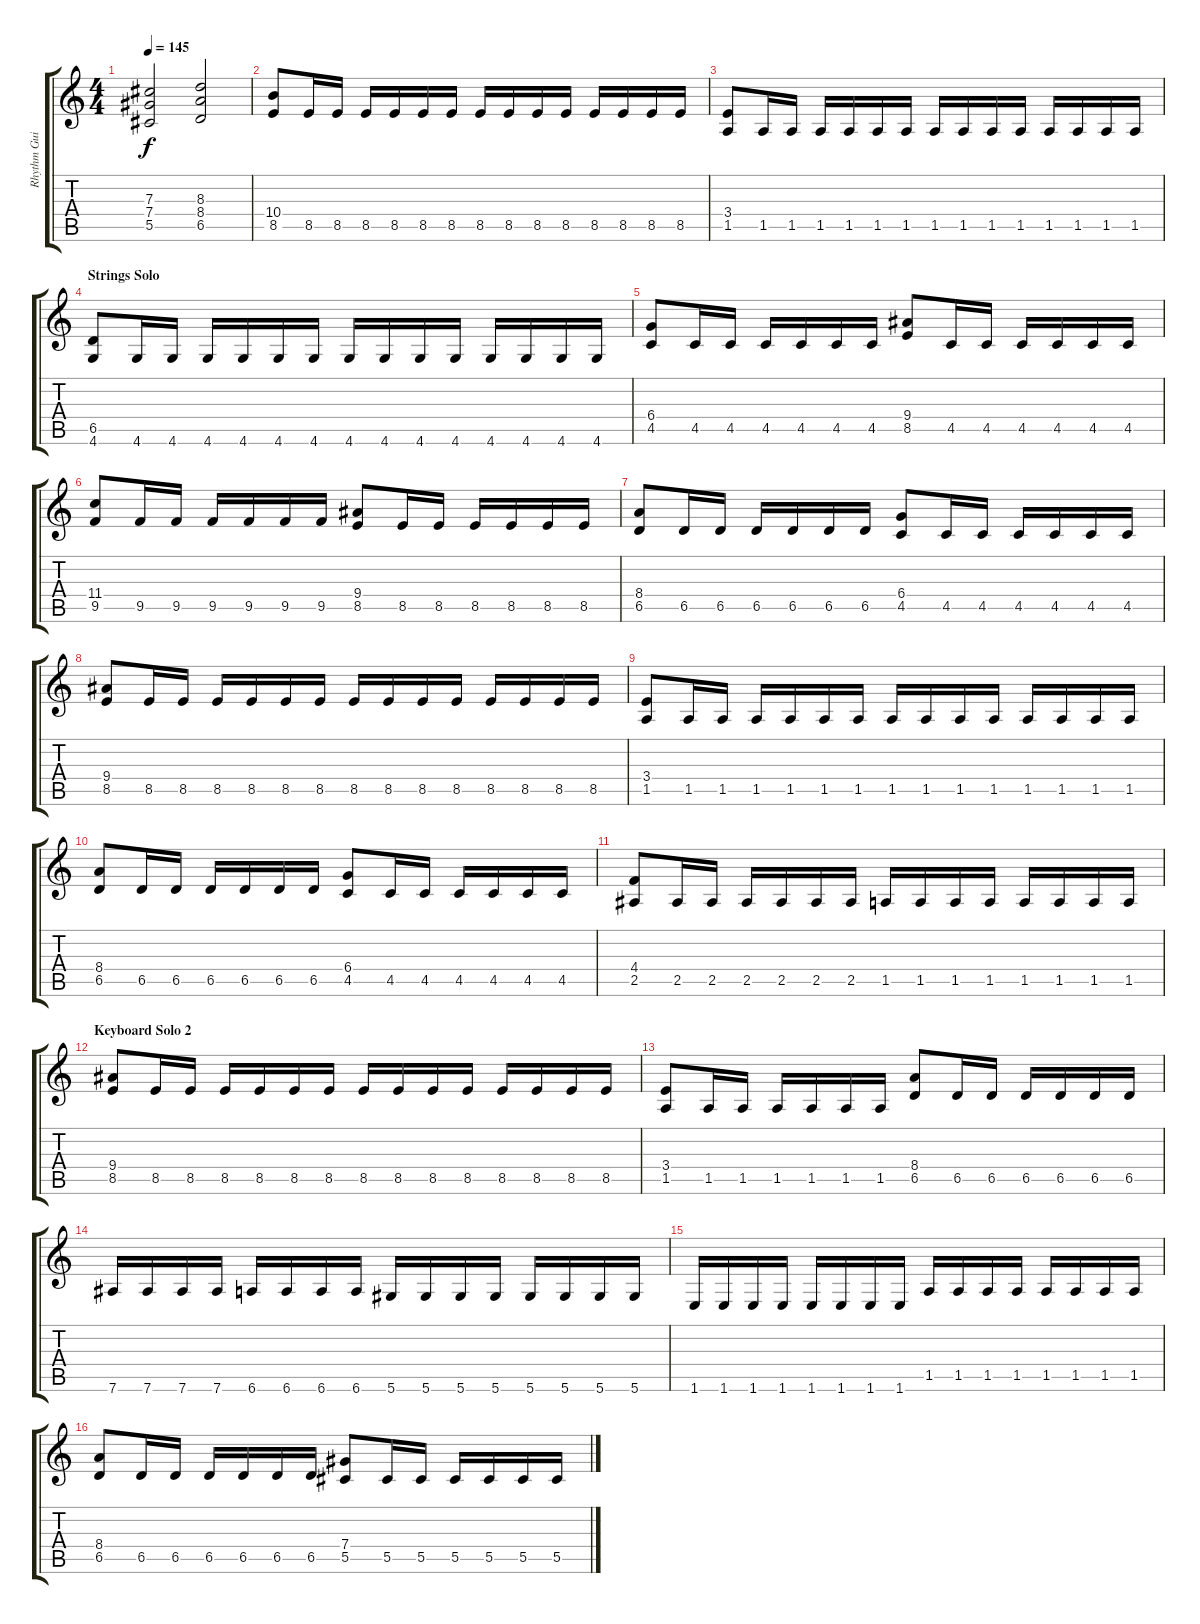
\track ("Rhythm Guitar 2" "Rhythm Gui") {instrument distortionguitar}
\staff {score tabs}
\tuning (Eb4 Bb3 Gb3 Db3 Ab2 Eb2) {hide}
\ts (4 4)
\tempo 145
\clef g2
\ks c
(7.3 7.4 5.5).2{dy f} (8.3 8.4 6.5).2 |
(10.4 8.5).8 8.5.16 8.5.16 8.5.16 8.5.16 8.5.16 8.5.16 8.5.16 8.5.16 8.5.16 8.5.16 8.5.16 8.5.16 8.5.16 8.5.16 |
(3.4 1.5).8 1.5.16 1.5.16 1.5.16 1.5.16 1.5.16 1.5.16 1.5.16 1.5.16 1.5.16 1.5.16 1.5.16 1.5.16 1.5.16 1.5.16 |
\section ("" "Strings Solo")
(6.5 4.6).8 4.6.16 4.6.16 4.6.16 4.6.16 4.6.16 4.6.16 4.6.16 4.6.16 4.6.16 4.6.16 4.6.16 4.6.16 4.6.16 4.6.16 |
(6.4 4.5).8 4.5.16 4.5.16 4.5.16 4.5.16 4.5.16 4.5.16 (9.4 8.5).8 4.5.16 4.5.16 4.5.16 4.5.16 4.5.16 4.5.16 |
(11.4 9.5).8 9.5.16 9.5.16 9.5.16 9.5.16 9.5.16 9.5.16 (9.4 8.5).8 8.5.16 8.5.16 8.5.16 8.5.16 8.5.16 8.5.16 |
(8.4 6.5).8 6.5.16 6.5.16 6.5.16 6.5.16 6.5.16 6.5.16 (6.4 4.5).8 4.5.16 4.5.16 4.5.16 4.5.16 4.5.16 4.5.16 |
(9.4 8.5).8 8.5.16 8.5.16 8.5.16 8.5.16 8.5.16 8.5.16 8.5.16 8.5.16 8.5.16 8.5.16 8.5.16 8.5.16 8.5.16 8.5.16 |
(3.4 1.5).8 1.5.16 1.5.16 1.5.16 1.5.16 1.5.16 1.5.16 1.5.16 1.5.16 1.5.16 1.5.16 1.5.16 1.5.16 1.5.16 1.5.16 |
(8.4 6.5).8 6.5.16 6.5.16 6.5.16 6.5.16 6.5.16 6.5.16 (6.4 4.5).8 4.5.16 4.5.16 4.5.16 4.5.16 4.5.16 4.5.16 |
(4.4 2.5).8 2.5.16 2.5.16 2.5.16 2.5.16 2.5.16 2.5.16 1.5.16 1.5.16 1.5.16 1.5.16 1.5.16 1.5.16 1.5.16 1.5.16 |
\section ("" "Keyboard Solo 2")
(9.4 8.5).8 8.5.16 8.5.16 8.5.16 8.5.16 8.5.16 8.5.16 8.5.16 8.5.16 8.5.16 8.5.16 8.5.16 8.5.16 8.5.16 8.5.16 |
(3.4 1.5).8 1.5.16 1.5.16 1.5.16 1.5.16 1.5.16 1.5.16 (8.4 6.5).8 6.5.16 6.5.16 6.5.16 6.5.16 6.5.16 6.5.16 |
7.6.16 7.6.16 7.6.16 7.6.16 6.6.16 6.6.16 6.6.16 6.6.16 5.6.16 5.6.16 5.6.16 5.6.16 5.6.16 5.6.16 5.6.16 5.6.16 |
1.6.16 1.6.16 1.6.16 1.6.16 1.6.16 1.6.16 1.6.16 1.6.16 1.5.16 1.5.16 1.5.16 1.5.16 1.5.16 1.5.16 1.5.16 1.5.16 |
(8.4 6.5).8 6.5.16 6.5.16 6.5.16 6.5.16 6.5.16 6.5.16 (7.4 5.5).8 5.5.16 5.5.16 5.5.16 5.5.16 5.5.16 5.5.16
